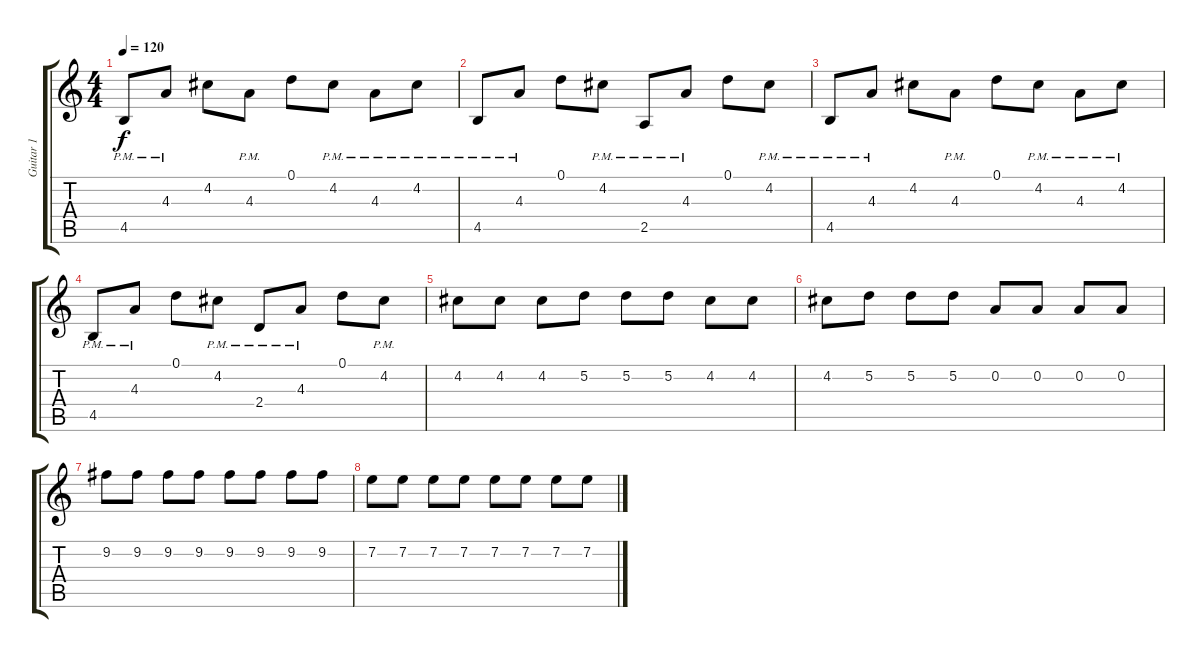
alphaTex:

\track ("Guitar 1" "Guitar 1") {instrument electricguitarclean}
\staff {score tabs}
\tuning (D4 A3 F3 C3 G2 C2) {hide}
\ts (4 4)
\tempo 120
\clef g2
\ks c
4.5{pm}.8{dy f} 4.3{pm}.8 4.2.8 4.3{pm}.8 0.1.8 4.2{pm}.8 4.3{pm}.8 4.2{pm}.8 |
4.5{pm}.8 4.3{pm}.8 0.1.8 4.2{pm}.8 2.5{pm}.8 4.3{pm}.8 0.1.8 4.2{pm}.8 |
4.5{pm}.8 4.3{pm}.8 4.2.8 4.3{pm}.8 0.1.8 4.2{pm}.8 4.3{pm}.8 4.2{pm}.8 |
4.5{pm}.8 4.3{pm}.8 0.1.8 4.2{pm}.8 2.4{pm}.8 4.3{pm}.8 0.1.8 4.2{pm}.8 |
4.2.8 4.2.8 4.2.8 5.2.8 5.2.8 5.2.8 4.2.8 4.2.8 |
4.2.8 5.2.8 5.2.8 5.2.8 0.2.8 0.2.8 0.2.8 0.2.8 |
9.2.8 9.2.8 9.2.8 9.2.8 9.2.8 9.2.8 9.2.8 9.2.8 |
7.2.8 7.2.8 7.2.8 7.2.8 7.2.8 7.2.8 7.2.8 7.2.8
